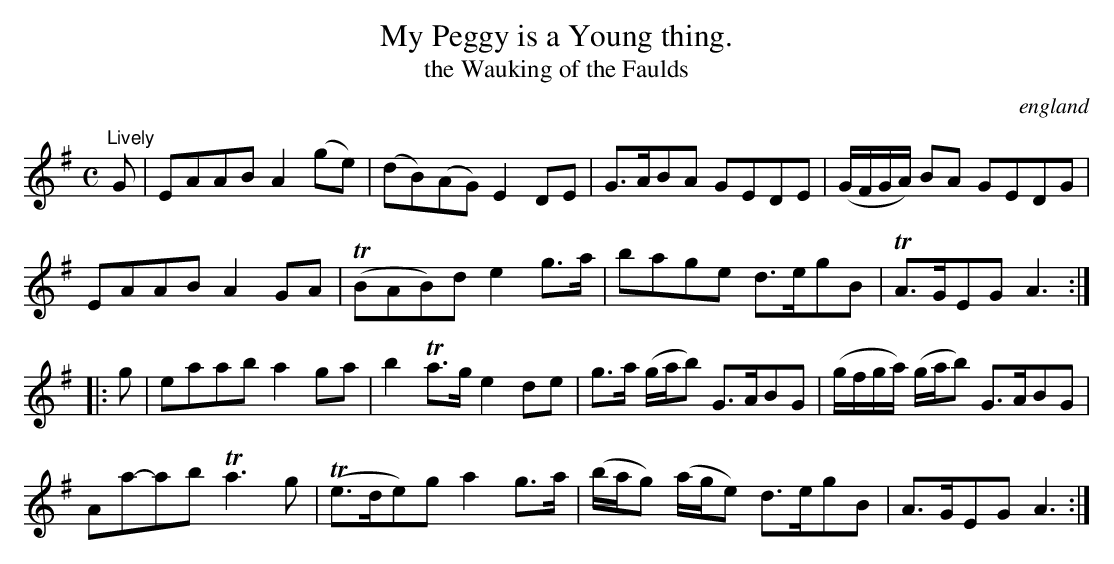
X:1
T:My Peggy is a Young thing.
T:the Wauking of the Faulds
O:england
M:C
L:1/8
K:ADor
"Lively"
G|EAAB   A2(ge)| (dB)(AG) E2DE |G>ABA           GEDE |(G/F/G/A/)  BA     GEDG |
EAAB   A2 GA |(TBAB)d   e2g>a|bage            d>egB|TA>GEG             A3  ::
g|eaab   a2 ga |  b2Ta>g  e2de |g>a     (g/a/b) G>ABG|(g/f/g/a/) (g/a/b) G>ABG|
Aa-ab Ta3  g |(Te>de)g  a2g>a|(b/a/g) (a/g/e) d>egB| A>GEG             A3  :|
